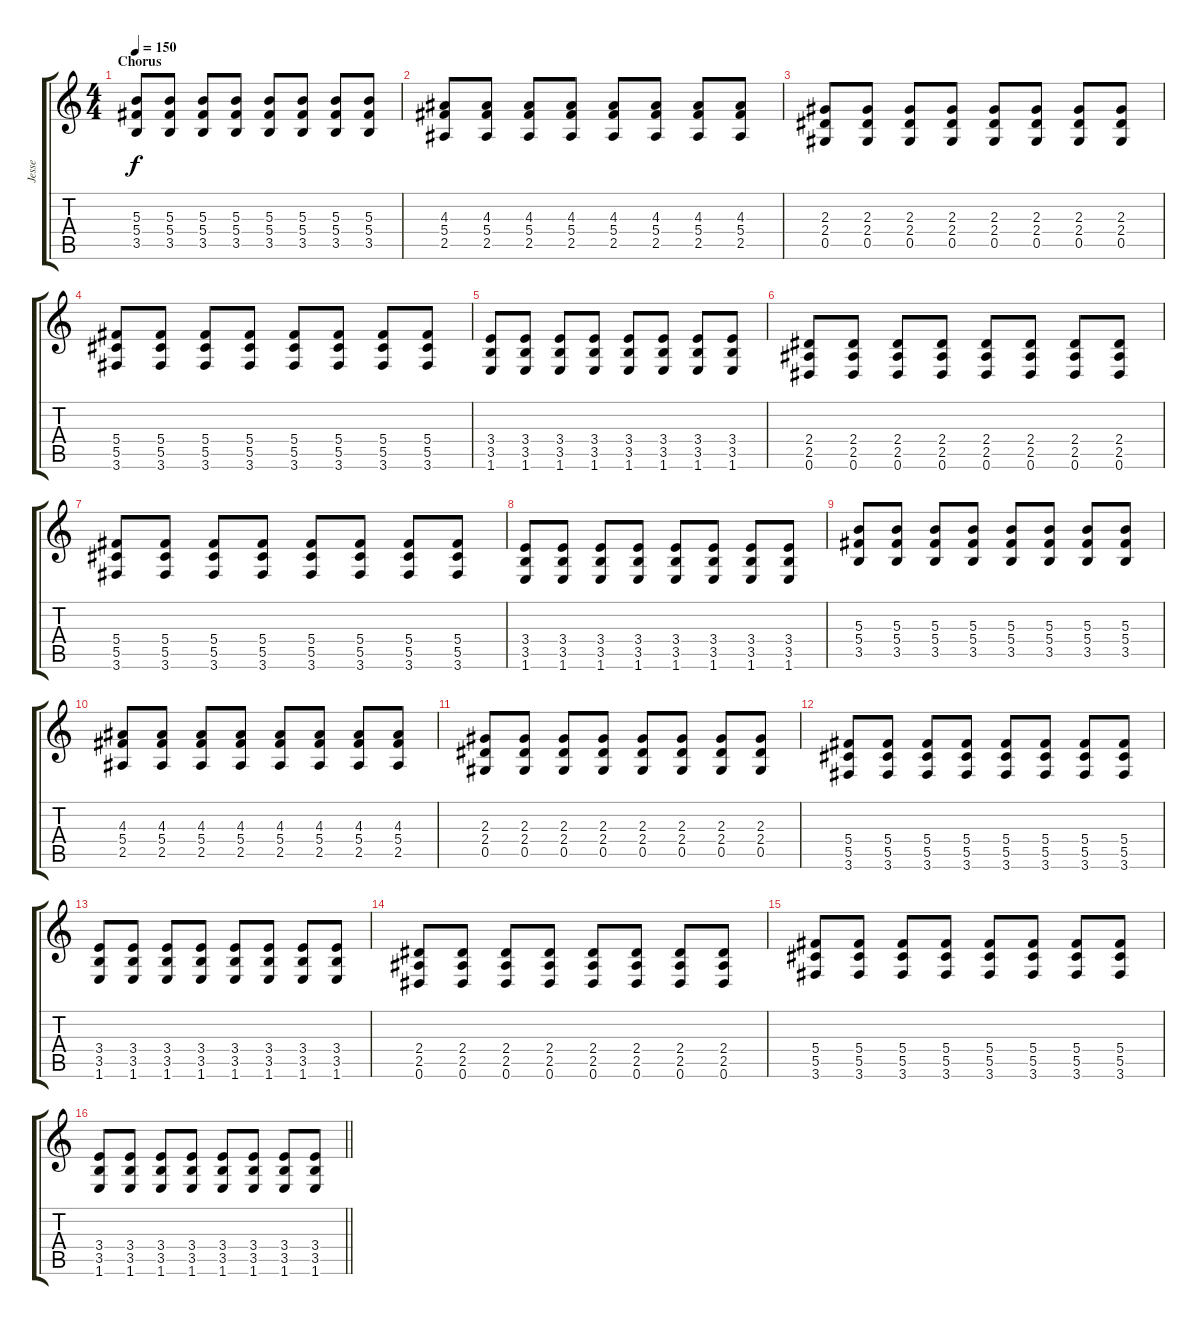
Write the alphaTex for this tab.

\track ("Jesse" "Jesse") {instrument overdrivenguitar}
\staff {score tabs}
\tuning (Eb4 Bb3 Gb3 Db3 Ab2 Eb2) {hide}
\ts (4 4)
\section ("" "Chorus")
\tempo 150
\clef g2
\ks c
(5.3 5.4 3.5).8{dy f volume 13 instrument distortionguitar} (5.3 5.4 3.5).8 (5.3 5.4 3.5).8 (5.3 5.4 3.5).8 (5.3 5.4 3.5).8 (5.3 5.4 3.5).8 (5.3 5.4 3.5).8 (5.3 5.4 3.5).8 |
(4.3 5.4 2.5).8 (4.3 5.4 2.5).8 (4.3 5.4 2.5).8 (4.3 5.4 2.5).8 (4.3 5.4 2.5).8 (4.3 5.4 2.5).8 (4.3 5.4 2.5).8 (4.3 5.4 2.5).8 |
(2.3 2.4 0.5).8 (2.3 2.4 0.5).8 (2.3 2.4 0.5).8 (2.3 2.4 0.5).8 (2.3 2.4 0.5).8 (2.3 2.4 0.5).8 (2.3 2.4 0.5).8 (2.3 2.4 0.5).8 |
(5.4 5.5 3.6).8 (5.4 5.5 3.6).8 (5.4 5.5 3.6).8 (5.4 5.5 3.6).8 (5.4 5.5 3.6).8 (5.4 5.5 3.6).8 (5.4 5.5 3.6).8 (5.4 5.5 3.6).8 |
(3.4 3.5 1.6).8 (3.4 3.5 1.6).8 (3.4 3.5 1.6).8 (3.4 3.5 1.6).8 (3.4 3.5 1.6).8 (3.4 3.5 1.6).8 (3.4 3.5 1.6).8 (3.4 3.5 1.6).8 |
(2.4 2.5 0.6).8 (2.4 2.5 0.6).8 (2.4 2.5 0.6).8 (2.4 2.5 0.6).8 (2.4 2.5 0.6).8 (2.4 2.5 0.6).8 (2.4 2.5 0.6).8 (2.4 2.5 0.6).8 |
(5.4 5.5 3.6).8 (5.4 5.5 3.6).8 (5.4 5.5 3.6).8 (5.4 5.5 3.6).8 (5.4 5.5 3.6).8 (5.4 5.5 3.6).8 (5.4 5.5 3.6).8 (5.4 5.5 3.6).8 |
(3.4 3.5 1.6).8 (3.4 3.5 1.6).8 (3.4 3.5 1.6).8 (3.4 3.5 1.6).8 (3.4 3.5 1.6).8 (3.4 3.5 1.6).8 (3.4 3.5 1.6).8 (3.4 3.5 1.6).8 |
(5.3 5.4 3.5).8 (5.3 5.4 3.5).8 (5.3 5.4 3.5).8 (5.3 5.4 3.5).8 (5.3 5.4 3.5).8 (5.3 5.4 3.5).8 (5.3 5.4 3.5).8 (5.3 5.4 3.5).8 |
(4.3 5.4 2.5).8 (4.3 5.4 2.5).8 (4.3 5.4 2.5).8 (4.3 5.4 2.5).8 (4.3 5.4 2.5).8 (4.3 5.4 2.5).8 (4.3 5.4 2.5).8 (4.3 5.4 2.5).8 |
(2.3 2.4 0.5).8 (2.3 2.4 0.5).8 (2.3 2.4 0.5).8 (2.3 2.4 0.5).8 (2.3 2.4 0.5).8 (2.3 2.4 0.5).8 (2.3 2.4 0.5).8 (2.3 2.4 0.5).8 |
(5.4 5.5 3.6).8 (5.4 5.5 3.6).8 (5.4 5.5 3.6).8 (5.4 5.5 3.6).8 (5.4 5.5 3.6).8 (5.4 5.5 3.6).8 (5.4 5.5 3.6).8 (5.4 5.5 3.6).8 |
(3.4 3.5 1.6).8 (3.4 3.5 1.6).8 (3.4 3.5 1.6).8 (3.4 3.5 1.6).8 (3.4 3.5 1.6).8 (3.4 3.5 1.6).8 (3.4 3.5 1.6).8 (3.4 3.5 1.6).8 |
(2.4 2.5 0.6).8 (2.4 2.5 0.6).8 (2.4 2.5 0.6).8 (2.4 2.5 0.6).8 (2.4 2.5 0.6).8 (2.4 2.5 0.6).8 (2.4 2.5 0.6).8 (2.4 2.5 0.6).8 |
(5.4 5.5 3.6).8 (5.4 5.5 3.6).8 (5.4 5.5 3.6).8 (5.4 5.5 3.6).8 (5.4 5.5 3.6).8 (5.4 5.5 3.6).8 (5.4 5.5 3.6).8 (5.4 5.5 3.6).8 |
\barLineRight lightlight
(3.4 3.5 1.6).8 (3.4 3.5 1.6).8 (3.4 3.5 1.6).8 (3.4 3.5 1.6).8 (3.4 3.5 1.6).8 (3.4 3.5 1.6).8 (3.4 3.5 1.6).8 (3.4 3.5 1.6).8
